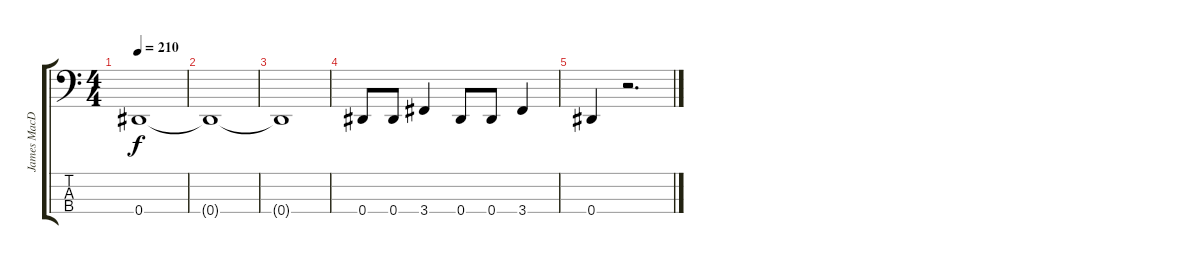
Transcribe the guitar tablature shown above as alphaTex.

\track ("James MacDonough" "James MacD") {instrument electricbasspick}
\staff {score tabs}
\tuning (Gb2 Db2 Ab1 Eb1) {hide}
\ts (4 4)
\tempo 210
\clef f4
\ks c
0.4.1{dy f} |
0.4{t}.1 |
0.4{t}.1 |
0.4.8 0.4.8 3.4.4 0.4.8 0.4.8 3.4.4 |
0.4.4 r.2{d}
